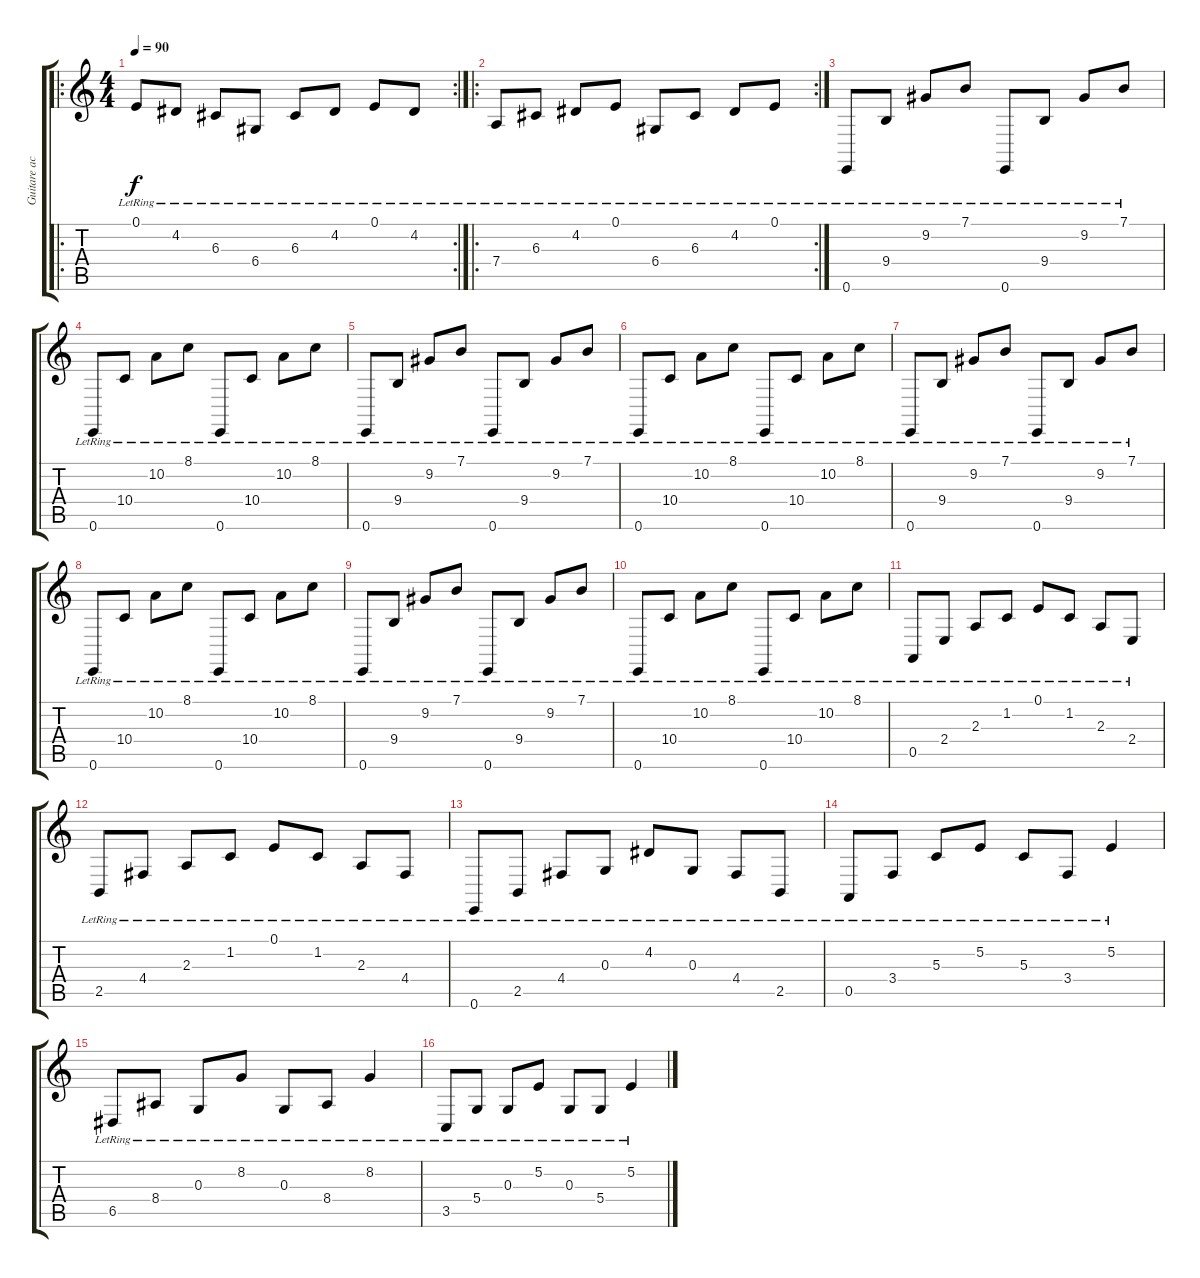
\track ("Guitare acoustique" "Guitare ac") {instrument harpsichord}
\staff {score tabs}
\tuning (E4 B3 G3 D3 A2 E2) {hide}
\ro
\rc 2
\ts (4 4)
\tempo 90
\clef g2
\ks c
0.1{lr}.8{dy f instrument harpsichord} 4.2{lr}.8 6.3{lr}.8 6.4{lr}.8 6.3{lr}.8 4.2{lr}.8 0.1{lr}.8 4.2{lr}.8 |
\ro
\rc 2
7.4{lr}.8 6.3{lr}.8 4.2{lr}.8 0.1{lr}.8 6.4{lr}.8 6.3{lr}.8 4.2{lr}.8 0.1{lr}.8 |
0.6{lr}.8 9.4{lr}.8 9.2{lr}.8 7.1{lr}.8 0.6{lr}.8 9.4{lr}.8 9.2{lr}.8 7.1{lr}.8 |
0.6{lr}.8 10.4{lr}.8 10.2{lr}.8 8.1{lr}.8 0.6{lr}.8 10.4{lr}.8 10.2{lr}.8 8.1{lr}.8 |
0.6{lr}.8 9.4{lr}.8 9.2{lr}.8 7.1{lr}.8 0.6{lr}.8 9.4{lr}.8 9.2{lr}.8 7.1{lr}.8 |
0.6{lr}.8 10.4{lr}.8 10.2{lr}.8 8.1{lr}.8 0.6{lr}.8 10.4{lr}.8 10.2{lr}.8 8.1{lr}.8 |
0.6{lr}.8 9.4{lr}.8 9.2{lr}.8 7.1{lr}.8 0.6{lr}.8 9.4{lr}.8 9.2{lr}.8 7.1{lr}.8 |
0.6{lr}.8 10.4{lr}.8 10.2{lr}.8 8.1{lr}.8 0.6{lr}.8 10.4{lr}.8 10.2{lr}.8 8.1{lr}.8 |
0.6{lr}.8 9.4{lr}.8 9.2{lr}.8 7.1{lr}.8 0.6{lr}.8 9.4{lr}.8 9.2{lr}.8 7.1{lr}.8 |
0.6{lr}.8 10.4{lr}.8 10.2{lr}.8 8.1{lr}.8 0.6{lr}.8 10.4{lr}.8 10.2{lr}.8 8.1{lr}.8 |
0.5{lr}.8 2.4{lr}.8 2.3{lr}.8 1.2{lr}.8 0.1{lr}.8 1.2{lr}.8 2.3{lr}.8 2.4{lr}.8 |
2.5{lr}.8 4.4{lr}.8 2.3{lr}.8 1.2{lr}.8 0.1{lr}.8 1.2{lr}.8 2.3{lr}.8 4.4{lr}.8 |
0.6{lr}.8 2.5{lr}.8 4.4{lr}.8 0.3{lr}.8 4.2{lr}.8 0.3{lr}.8 4.4{lr}.8 2.5{lr}.8 |
0.5{lr}.8 3.4{lr}.8 5.3{lr}.8 5.2{lr}.8 5.3{lr}.8 3.4{lr}.8 5.2{lr}.4 |
6.5{lr}.8 8.4{lr}.8 0.3{lr}.8 8.2{lr}.8 0.3{lr}.8 8.4{lr}.8 8.2{lr}.4 |
3.5{lr}.8 5.4{lr}.8 0.3{lr}.8 5.2{lr}.8 0.3{lr}.8 5.4{lr}.8 5.2{lr}.4
